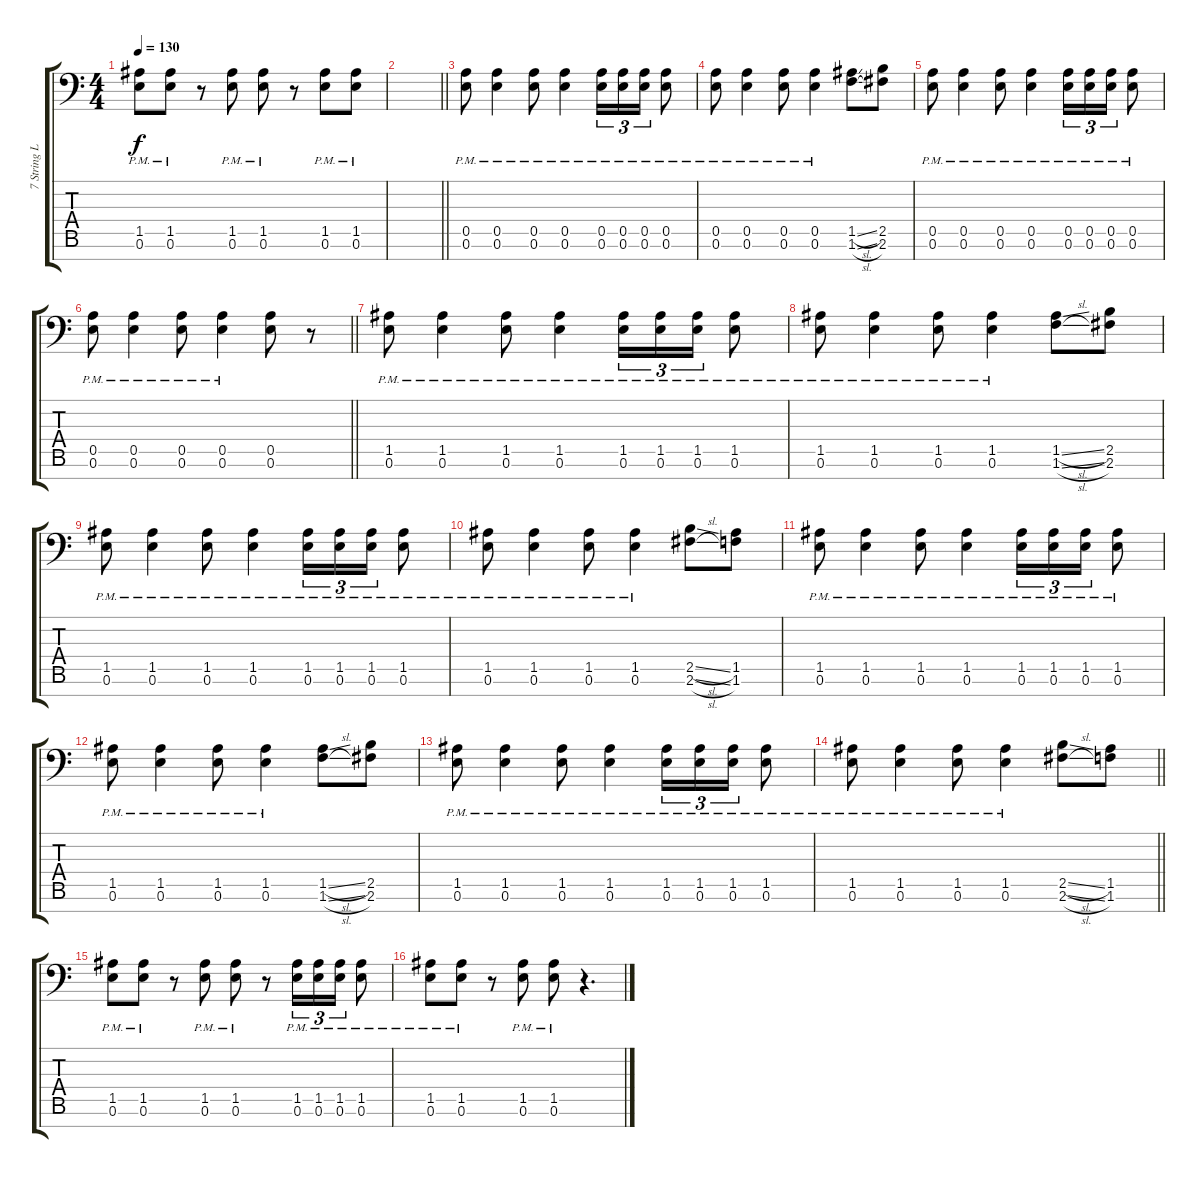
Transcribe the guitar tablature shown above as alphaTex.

\track ("7 String Left" "7 String L") {solo instrument distortionguitar}
\staff {score tabs}
\tuning (E4 B3 G3 D3 A2 E2 A1) {hide}
\ts (4 4)
\tempo 130
\clef f4
\ks c
(1.5{pm} 0.6{pm}).8{dy f} (1.5{pm} 0.6{pm}).8 r.8 (1.5{pm} 0.6{pm}).8 (1.5{pm} 0.6{pm}).8 r.8 (1.5{pm} 0.6{pm}).8 (1.5{pm} 0.6{pm}).8 |
\barLineRight lightlight
|
\section ("" "")
(0.5{pm} 0.6{pm}).8 (0.5{pm} 0.6{pm}).4 (0.5{pm} 0.6{pm}).8 (0.5{pm} 0.6{pm}).4 (0.5{pm} 0.6{pm}).16{tu (3 2)} (0.5{pm} 0.6{pm}).16{tu (3 2)} (0.5{pm} 0.6{pm}).16{tu (3 2)} (0.5{pm} 0.6{pm}).8 |
(0.5{pm} 0.6{pm}).8 (0.5{pm} 0.6{pm}).4 (0.5{pm} 0.6{pm}).8 (0.5{pm} 0.6{pm}).4 (1.5{sl} 1.6{sl}).8 (2.5 2.6).8 |
(0.5{pm} 0.6{pm}).8 (0.5{pm} 0.6{pm}).4 (0.5{pm} 0.6{pm}).8 (0.5{pm} 0.6{pm}).4 (0.5{pm} 0.6{pm}).16{tu (3 2)} (0.5{pm} 0.6{pm}).16{tu (3 2)} (0.5{pm} 0.6{pm}).16{tu (3 2)} (0.5{pm} 0.6{pm}).8 |
\barLineRight lightlight
(0.5{pm} 0.6{pm}).8 (0.5{pm} 0.6{pm}).4 (0.5{pm} 0.6{pm}).8 (0.5{pm} 0.6{pm}).4 (0.5 0.6).8 r.8 |
\section ("" "")
(1.5{pm} 0.6{pm}).8 (1.5{pm} 0.6{pm}).4 (1.5{pm} 0.6{pm}).8 (1.5{pm} 0.6{pm}).4 (1.5{pm} 0.6{pm}).16{tu (3 2)} (1.5{pm} 0.6{pm}).16{tu (3 2)} (1.5{pm} 0.6{pm}).16{tu (3 2)} (1.5{pm} 0.6{pm}).8 |
(1.5{pm} 0.6{pm}).8 (1.5{pm} 0.6{pm}).4 (1.5{pm} 0.6{pm}).8 (1.5{pm} 0.6{pm}).4 (1.5{sl} 1.6{sl}).8 (2.5 2.6).8 |
(1.5{pm} 0.6{pm}).8 (1.5{pm} 0.6{pm}).4 (1.5{pm} 0.6{pm}).8 (1.5{pm} 0.6{pm}).4 (1.5{pm} 0.6{pm}).16{tu (3 2)} (1.5{pm} 0.6{pm}).16{tu (3 2)} (1.5{pm} 0.6{pm}).16{tu (3 2)} (1.5{pm} 0.6{pm}).8 |
(1.5{pm} 0.6{pm}).8 (1.5{pm} 0.6{pm}).4 (1.5{pm} 0.6{pm}).8 (1.5{pm} 0.6{pm}).4 (2.5{sl} 2.6{sl}).8 (1.5 1.6).8 |
(1.5{pm} 0.6{pm}).8 (1.5{pm} 0.6{pm}).4 (1.5{pm} 0.6{pm}).8 (1.5{pm} 0.6{pm}).4 (1.5{pm} 0.6{pm}).16{tu (3 2)} (1.5{pm} 0.6{pm}).16{tu (3 2)} (1.5{pm} 0.6{pm}).16{tu (3 2)} (1.5{pm} 0.6{pm}).8 |
(1.5{pm} 0.6{pm}).8 (1.5{pm} 0.6{pm}).4 (1.5{pm} 0.6{pm}).8 (1.5{pm} 0.6{pm}).4 (1.5{sl} 1.6{sl}).8 (2.5 2.6).8 |
(1.5{pm} 0.6{pm}).8 (1.5{pm} 0.6{pm}).4 (1.5{pm} 0.6{pm}).8 (1.5{pm} 0.6{pm}).4 (1.5{pm} 0.6{pm}).16{tu (3 2)} (1.5{pm} 0.6{pm}).16{tu (3 2)} (1.5{pm} 0.6{pm}).16{tu (3 2)} (1.5{pm} 0.6{pm}).8 |
\barLineRight lightlight
(1.5{pm} 0.6{pm}).8 (1.5{pm} 0.6{pm}).4 (1.5{pm} 0.6{pm}).8 (1.5{pm} 0.6{pm}).4 (2.5{sl} 2.6{sl}).8 (1.5 1.6).8 |
\section ("" "")
(1.5{pm} 0.6{pm}).8 (1.5{pm} 0.6{pm}).8 r.8 (1.5{pm} 0.6{pm}).8 (1.5{pm} 0.6{pm}).8 r.8 (1.5{pm} 0.6{pm}).16{tu (3 2)} (1.5{pm} 0.6{pm}).16{tu (3 2)} (1.5{pm} 0.6{pm}).16{tu (3 2)} (1.5{pm} 0.6{pm}).8 |
(1.5{pm} 0.6{pm}).8 (1.5{pm} 0.6{pm}).8 r.8 (1.5{pm} 0.6{pm}).8 (1.5{pm} 0.6{pm}).8 r.4{d}
